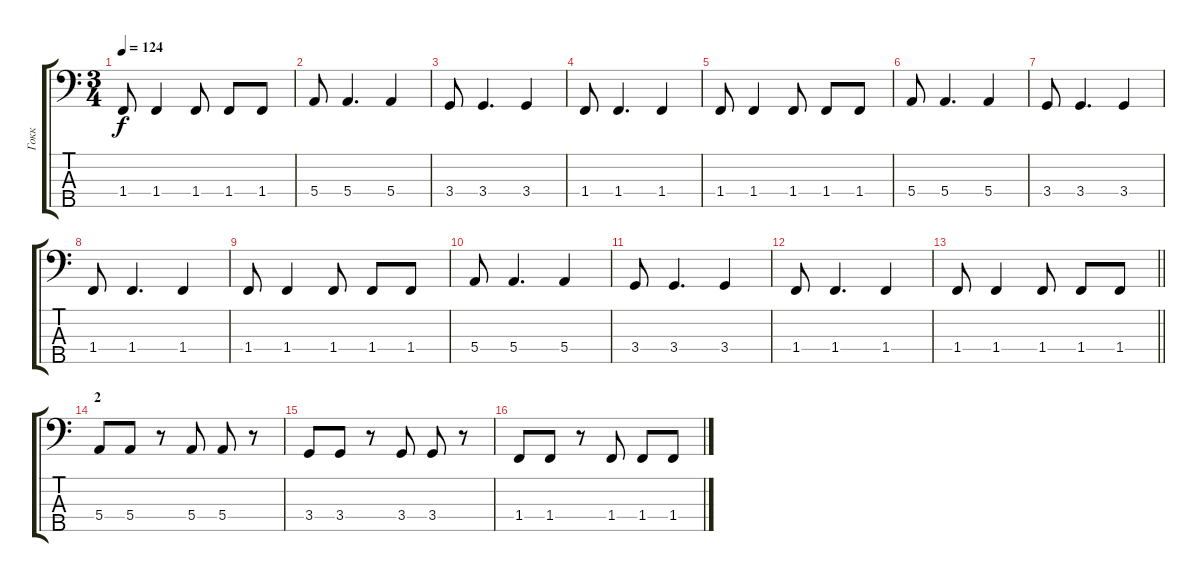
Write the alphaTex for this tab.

\track ("Гокк" "Гокк") {instrument electricbassfinger}
\staff {score tabs}
\tuning (Gb2 D2 A1 E1 A0) {hide}
\ts (3 4)
\tempo 124
\clef f4
\ks c
1.4.8{dy f} 1.4.4 1.4.8 1.4.8 1.4.8 |
5.4.8 5.4.4{d} 5.4.4 |
3.4.8 3.4.4{d} 3.4.4 |
1.4.8 1.4.4{d} 1.4.4 |
1.4.8 1.4.4 1.4.8 1.4.8 1.4.8 |
5.4.8 5.4.4{d} 5.4.4 |
3.4.8 3.4.4{d} 3.4.4 |
1.4.8 1.4.4{d} 1.4.4 |
1.4.8 1.4.4 1.4.8 1.4.8 1.4.8 |
5.4.8 5.4.4{d} 5.4.4 |
3.4.8 3.4.4{d} 3.4.4 |
1.4.8 1.4.4{d} 1.4.4 |
\barLineRight lightlight
1.4.8 1.4.4 1.4.8 1.4.8 1.4.8 |
\section ("" "2")
5.4.8 5.4.8 r.8 5.4.8 5.4.8 r.8 |
3.4.8 3.4.8 r.8 3.4.8 3.4.8 r.8 |
1.4.8 1.4.8 r.8 1.4.8 1.4.8 1.4.8
